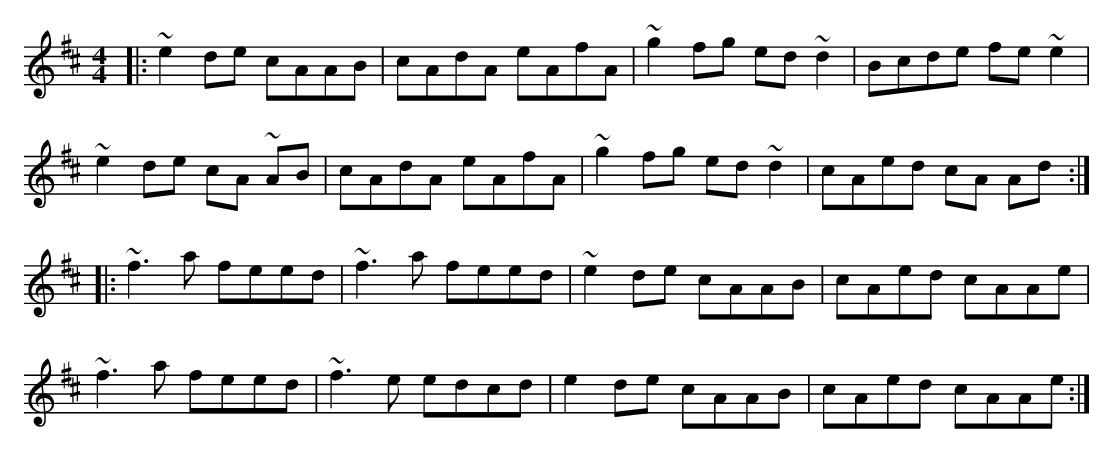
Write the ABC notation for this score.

X:1
M:4/4
K:D
|:~e2 de cAAB|cAdA eAfA|~g2 fg ed ~d2|Bcde fe ~e2|
~e2 de cA ~AB|cAdA eAfA|~g2 fg ed ~d2|cAed cA Ad:|
|:~f3 a feed|~f3 a feed|~e2 de cAAB|cAed cAAe|
~f3 a feed|~f3e edcd|e2 de cAAB|cAed cAAe:|
